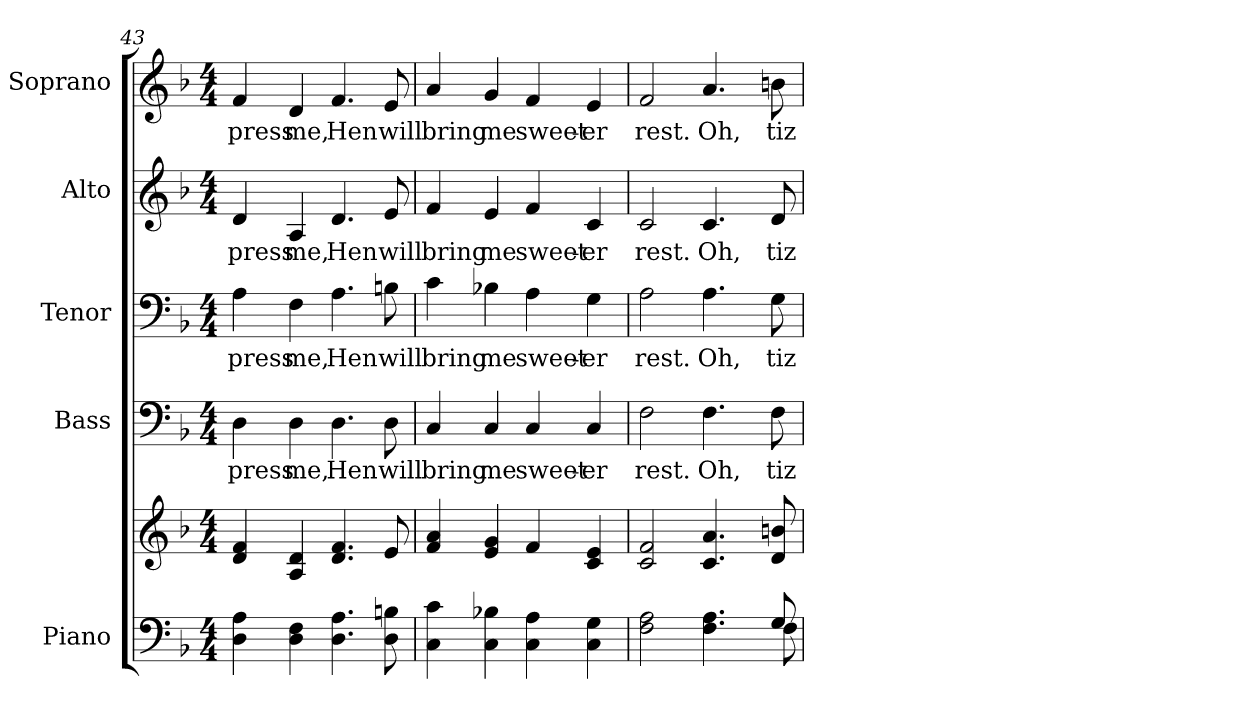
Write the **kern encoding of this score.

**kern	**kern	**kern	**text	**kern	**text	**kern	**text	**kern	**text
*part5	*part5	*part4	*part4	*part3	*part3	*part2	*part2	*part1	*part1
*staff6	*staff5	*staff4	*staff4	*staff3	*staff3	*staff2	*staff2	*staff1	*staff1
*I"Piano	*	*I"Bass	*	*I"Tenor	*	*I"Alto	*	*I"Soprano	*
*I'Pno.	*	*I'B.	*	*I'T.	*	*I'A.	*	*I'S.	*
!!LO:PB:g=z
*clefF4	*clefG2	*clefF4	*	*clefF4	*	*clefG2	*	*clefG2	*
*k[b-]	*k[b-]	*k[b-]	*	*k[b-]	*	*k[b-]	*	*k[b-]	*
*F:	*F:	*F:	*	*F:	*	*F:	*	*F:	*
*M4/4	*M4/4	*M4/4	*	*M4/4	*	*M4/4	*	*M4/4	*
=43	=43	=43	=43	=43	=43	=43	=43	=43	=43
!	!	!	!LO:LY:b:color=#000000	!	!	!	!	!	!
!	!	!	!	!	!LO:LY:b:color=#000000	!	!	!	!
!	!	!	!	!	!	!	!LO:LY:b:color=#000000	!	!
!	!	!	!	!	!	!	!	!	!LO:LY:b:color=#000000
4Di\ 4Ai	4di/ 4fi	4Di\	press	4Ai\	press	4di/	press	4fi/	press
!	!	!	!LO:LY:b:color=#000000	!	!	!	!	!	!
!	!	!	!	!	!LO:LY:b:color=#000000	!	!	!	!
!	!	!	!	!	!	!	!LO:LY:b:color=#000000	!	!
!	!	!	!	!	!	!	!	!	!LO:LY:b:color=#000000
4Di\ 4Fi	4Ai/ 4di	4Di\	me,	4Fi\	me,	4Ai/	me,	4di/	me,
!	!	!	!LO:LY:b:color=#000000	!	!	!	!	!	!
!	!	!	!	!	!LO:LY:b:color=#000000	!	!	!	!
!	!	!	!	!	!	!	!LO:LY:b:color=#000000	!	!
!	!	!	!	!	!	!	!	!	!LO:LY:b:color=#000000
4.Di\ 4.Ai	4.di/ 4.fi	4.Di\	Hen	4.Ai\	Hen	4.di/	Hen	4.fi/	Hen
!	!	!	!LO:LY:b:color=#000000	!	!	!	!	!	!
!	!	!	!	!	!LO:LY:b:color=#000000	!	!	!	!
!	!	!	!	!	!	!	!LO:LY:b:color=#000000	!	!
!	!	!	!	!	!	!	!	!	!LO:LY:b:color=#000000
8Di\ 8Bni	8ei/	8Di\	will	8Bni\	will	8ei/	will	8ei/	will
=44	=44	=44	=44	=44	=44	=44	=44	=44	=44
!	!	!	!LO:LY:b:color=#000000	!	!	!	!	!	!
!	!	!	!	!	!LO:LY:b:color=#000000	!	!	!	!
!	!	!	!	!	!	!	!LO:LY:b:color=#000000	!	!
!	!	!	!	!	!	!	!	!	!LO:LY:b:color=#000000
4Ci\ 4ci	4fi/ 4ai	4Ci/	bring	4ci\	bring	4fi/	bring	4ai/	bring
!	!	!	!LO:LY:b:color=#000000	!	!	!	!	!	!
!	!	!	!	!	!LO:LY:b:color=#000000	!	!	!	!
!	!	!	!	!	!	!	!LO:LY:b:color=#000000	!	!
!	!	!	!	!	!	!	!	!	!LO:LY:b:color=#000000
4Ci\ 4B-Xi	4ei/ 4gi	4Ci/	me	4B-Xi\	me	4ei/	me	4gi/	me
!	!	!	!LO:LY:b:color=#000000	!	!	!	!	!	!
!	!	!	!	!	!LO:LY:b:color=#000000	!	!	!	!
!	!	!	!	!	!	!	!LO:LY:b:color=#000000	!	!
!	!	!	!	!	!	!	!	!	!LO:LY:b:color=#000000
4Ci\ 4Ai	4fi/	4Ci/	sweet-	4Ai\	sweet-	4fi/	sweet-	4fi/	sweet-
!	!	!	!LO:LY:b:color=#000000	!	!	!	!	!	!
!	!	!	!	!	!LO:LY:b:color=#000000	!	!	!	!
!	!	!	!	!	!	!	!LO:LY:b:color=#000000	!	!
!	!	!	!	!	!	!	!	!	!LO:LY:b:color=#000000
4Ci\ 4Gi	4ci/ 4ei	4Ci/	-er	4Gi\	-er	4ci/	-er	4ei/	-er
!!LO:PB:g=z
=45	=45	=45	=45	=45	=45	=45	=45	=45	=45
*^	*	*	*	*	*	*	*	*	*
!	!	!	!	!LO:LY:b:color=#000000	!	!	!	!	!	!
!	!	!	!	!	!	!LO:LY:b:color=#000000	!	!	!	!
!	!	!	!	!	!	!	!	!LO:LY:b:color=#000000	!	!
!	!	!	!	!	!	!	!	!	!	!LO:LY:b:color=#000000
2Fi\ 2Ai	2ryy	2ci/ 2fi	2Fi\	rest.	2Ai\	rest.	2ci/	rest.	2fi/	rest.
!	!	!	!	!LO:LY:b:color=#000000	!	!	!	!	!	!
!	!	!	!	!	!	!LO:LY:b:color=#000000	!	!	!	!
!	!	!	!	!	!	!	!	!LO:LY:b:color=#000000	!	!
!	!	!	!	!	!	!	!	!	!	!LO:LY:b:color=#000000
4.Fi\ 4.Ai	4ryy	4.ci/ 4.ai	4.Fi\	Oh,	4.Ai\	Oh,	4.ci/	Oh,	4.ai/	Oh,
.	8ryy	.	.	.	.	.	.	.	.	.
!	!	!	!	!LO:LY:b:color=#000000	!	!	!	!	!	!
!	!	!	!	!	!	!LO:LY:b:color=#000000	!	!	!	!
!	!	!	!	!	!	!	!	!LO:LY:b:color=#000000	!	!
!	!	!	!	!	!	!	!	!	!	!LO:LY:b:color=#000000
8Gi/	8Fi\	8di/ 8bni	8Fi\	tiz	8Gi\	tiz	8di/	tiz	8bni\	tiz
*v	*v	*	*	*	*	*	*	*	*	*
=	=	=	=	=	=	=	=	=	=
*-	*-	*-	*-	*-	*-	*-	*-	*-	*-
